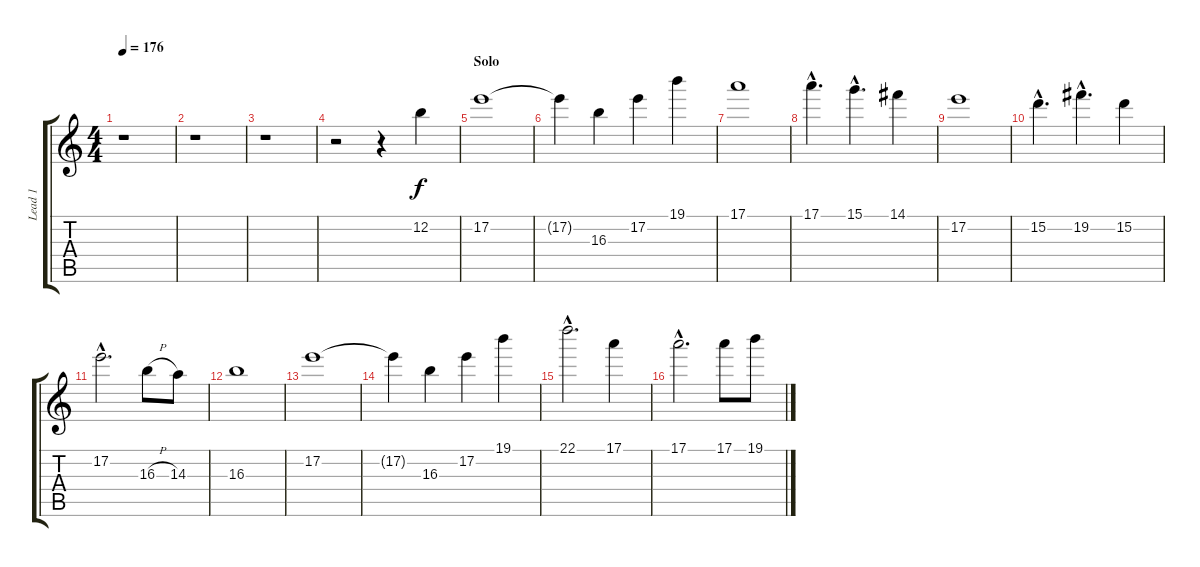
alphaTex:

\track ("Lead 1" "Lead 1") {instrument overdrivenguitar}
\staff {score tabs}
\tuning (E4 B3 G3 D3 A2 E2) {hide}
\ts (4 4)
\tempo 176
\clef g2
\ks c
r.1{dy f} |
r.1 |
r.1 |
r.2 r.4 12.2.4{volume 14} |
\section ("" "Solo")
17.2.1 |
17.2{t}.4 16.3.4 17.2.4 19.1.4 |
17.1.1 |
17.1{hac}.4{d} 15.1{hac}.4{d} 14.1.4 |
17.2.1 |
15.2{hac}.4{d} 19.2{hac}.4{d} 15.2.4 |
17.2{hac}.2{d} 16.3{h}.8 14.3.8 |
16.3.1 |
\section ("" "")
17.2.1 |
17.2{t}.4 16.3.4 17.2.4 19.1.4 |
22.1{hac}.2{d} 17.1.4 |
17.1{hac}.2{d} 17.1.8 19.1.8
